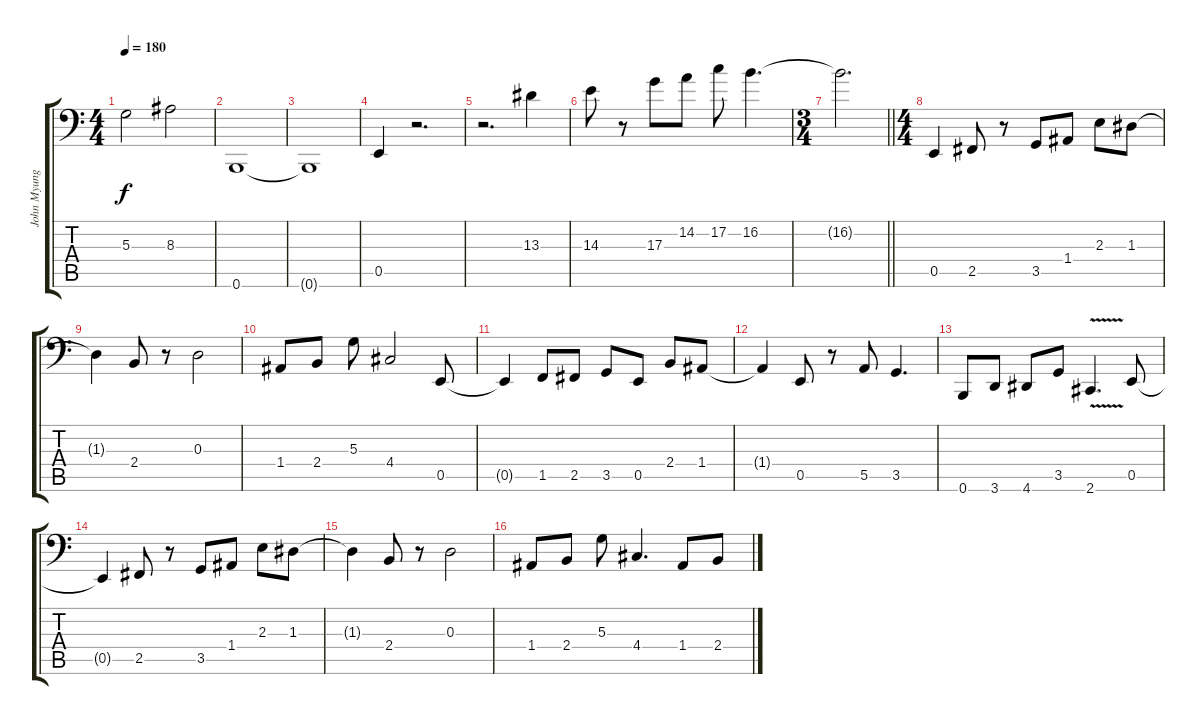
\track ("John Myung - Bass" "John Myung") {instrument electricbassfinger}
\staff {score tabs}
\tuning (C3 G2 D2 A1 E1 B0) {hide}
\ts (4 4)
\tempo 180
\clef f4
\ks c
5.3.2{dy f} 8.3.2 |
0.6.1 |
0.6{t}.1 |
0.5.4 r.2{d} |
r.2{d} 13.3.4 |
14.3.8 r.8 17.3.8 14.2.8 17.2.8 16.2.4{d} |
\ts (3 4)
\barLineRight lightlight
16.2{t}.2{d} |
\ts (4 4)
0.5.4 2.5.8 r.8 3.5.8 1.4.8 2.3.8 1.3.8 |
1.3{t}.4 2.4.8 r.8 0.3.2 |
1.4.8 2.4.8 5.3.8 4.4.2 0.5.8 |
0.5{t}.4 1.5.8 2.5.8 3.5.8 0.5.8 2.4.8 1.4.8 |
1.4{t}.4 0.5.8 r.8 5.5.8 3.5.4{d} |
0.6.8 3.6.8 4.6.8 3.5.8 2.6{v}.4{d} 0.5.8 |
0.5{t}.4 2.5.8 r.8 3.5.8 1.4.8 2.3.8 1.3.8 |
1.3{t}.4 2.4.8 r.8 0.3.2 |
1.4.8 2.4.8 5.3.8 4.4.4{d} 1.4.8 2.4.8
